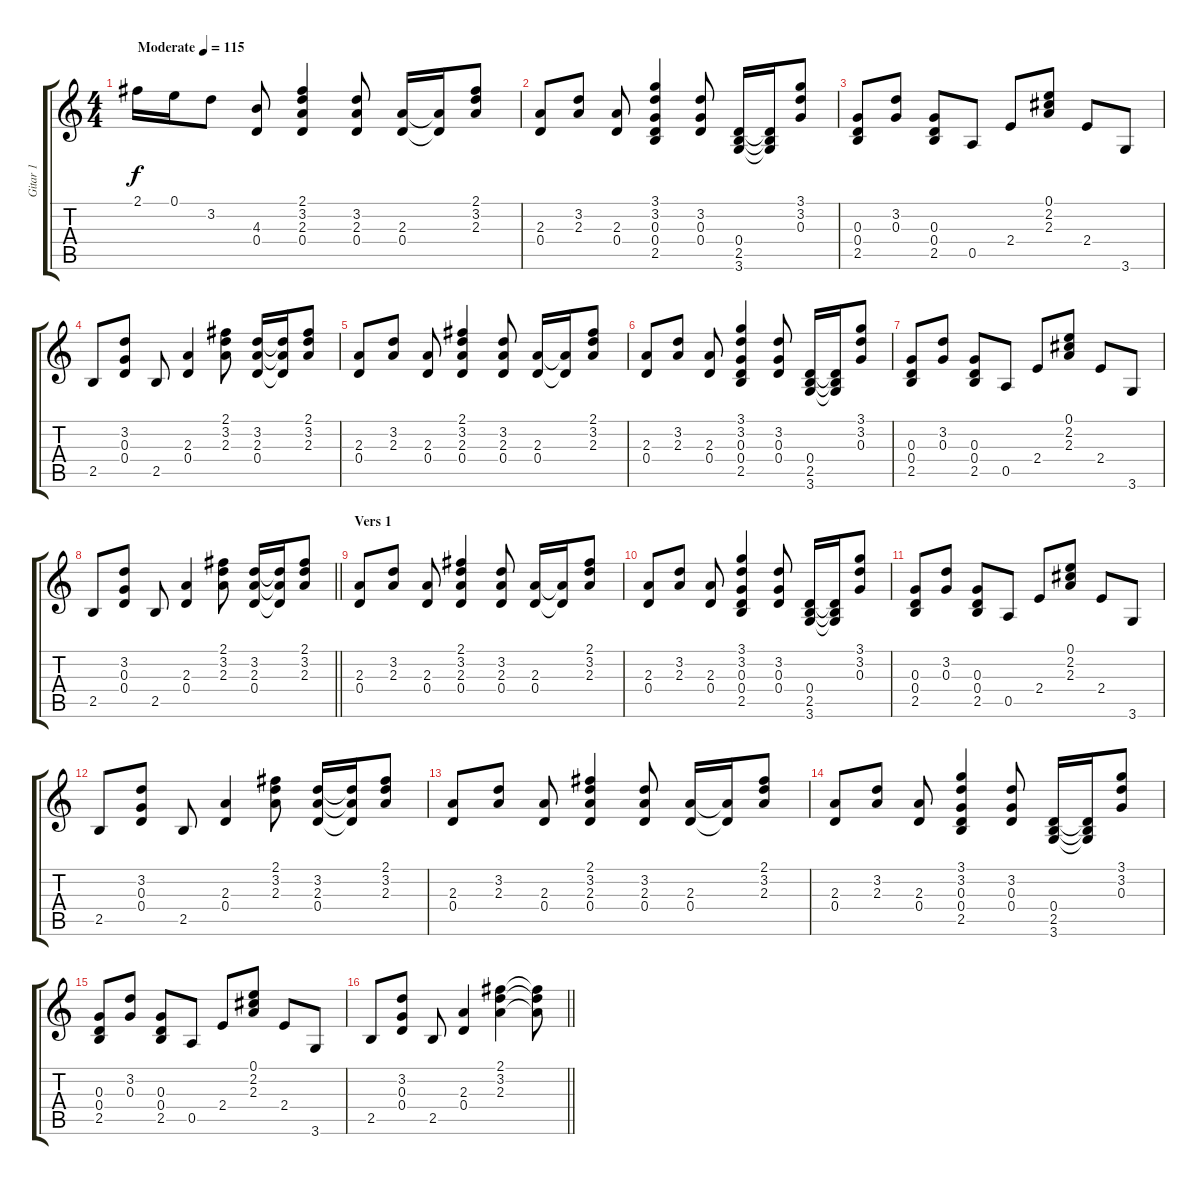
\track ("Gitar 1" "Gitar 1") {instrument overdrivenguitar}
\staff {score tabs}
\tuning (E4 B3 G3 D3 A2 E2) {hide}
\ts (4 4)
\tempo (115 "Moderate")
\clef g2
\ks c
2.1.16{dy f instrument overdrivenguitar} 0.1.16 3.2.8 (4.3 0.4).8 (2.1 3.2 2.3 0.4).4 (3.2 2.3 0.4).8 (2.3 0.4).16 (2.3{t} 0.4{t}).16 (2.1 3.2 2.3).8 |
(2.3 0.4).8 (3.2 2.3).8 (2.3 0.4).8 (3.1 3.2 0.3 0.4 2.5).4 (3.2 0.3 0.4).8 (0.4 2.5 3.6).16 (0.4{t} 2.5{t} 3.6{t}).16 (3.1 3.2 0.3).8 |
(0.3 0.4 2.5).8 (3.2 0.3).8 (0.3 0.4 2.5).8 0.5.8 2.4.8 (0.1 2.2 2.3).8 2.4.8 3.6.8 |
2.5.8 (3.2 0.3 0.4).8 2.5.8 (2.3 0.4).4 (2.1 3.2 2.3).8 (3.2 2.3 0.4).16 (3.2{t} 2.3{t} 0.4{t}).16 (2.1 3.2 2.3).8 |
(2.3 0.4).8 (3.2 2.3).8 (2.3 0.4).8 (2.1 3.2 2.3 0.4).4 (3.2 2.3 0.4).8 (2.3 0.4).16 (2.3{t} 0.4{t}).16 (2.1 3.2 2.3).8 |
(2.3 0.4).8 (3.2 2.3).8 (2.3 0.4).8 (3.1 3.2 0.3 0.4 2.5).4 (3.2 0.3 0.4).8 (0.4 2.5 3.6).16 (0.4{t} 2.5{t} 3.6{t}).16 (3.1 3.2 0.3).8 |
(0.3 0.4 2.5).8 (3.2 0.3).8 (0.3 0.4 2.5).8 0.5.8 2.4.8 (0.1 2.2 2.3).8 2.4.8 3.6.8 |
\barLineRight lightlight
2.5.8 (3.2 0.3 0.4).8 2.5.8 (2.3 0.4).4 (2.1 3.2 2.3).8 (3.2 2.3 0.4).16 (3.2{t} 2.3{t} 0.4{t}).16 (2.1 3.2 2.3).8 |
\section ("" "Vers 1")
(2.3 0.4).8 (3.2 2.3).8 (2.3 0.4).8 (2.1 3.2 2.3 0.4).4 (3.2 2.3 0.4).8 (2.3 0.4).16 (2.3{t} 0.4{t}).16 (2.1 3.2 2.3).8 |
(2.3 0.4).8 (3.2 2.3).8 (2.3 0.4).8 (3.1 3.2 0.3 0.4 2.5).4 (3.2 0.3 0.4).8 (0.4 2.5 3.6).16 (0.4{t} 2.5{t} 3.6{t}).16 (3.1 3.2 0.3).8 |
(0.3 0.4 2.5).8 (3.2 0.3).8 (0.3 0.4 2.5).8 0.5.8 2.4.8 (0.1 2.2 2.3).8 2.4.8 3.6.8 |
2.5.8 (3.2 0.3 0.4).8 2.5.8 (2.3 0.4).4 (2.1 3.2 2.3).8 (3.2 2.3 0.4).16 (3.2{t} 2.3{t} 0.4{t}).16 (2.1 3.2 2.3).8 |
(2.3 0.4).8 (3.2 2.3).8 (2.3 0.4).8 (2.1 3.2 2.3 0.4).4 (3.2 2.3 0.4).8 (2.3 0.4).16 (2.3{t} 0.4{t}).16 (2.1 3.2 2.3).8 |
(2.3 0.4).8 (3.2 2.3).8 (2.3 0.4).8 (3.1 3.2 0.3 0.4 2.5).4 (3.2 0.3 0.4).8 (0.4 2.5 3.6).16 (0.4{t} 2.5{t} 3.6{t}).16 (3.1 3.2 0.3).8 |
(0.3 0.4 2.5).8 (3.2 0.3).8 (0.3 0.4 2.5).8 0.5.8 2.4.8 (0.1 2.2 2.3).8 2.4.8 3.6.8 |
\barLineRight lightlight
2.5.8 (3.2 0.3 0.4).8 2.5.8 (2.3 0.4).4 (2.1 3.2 2.3).4 (2.1{t} 3.2{t} 2.3{t}).8
